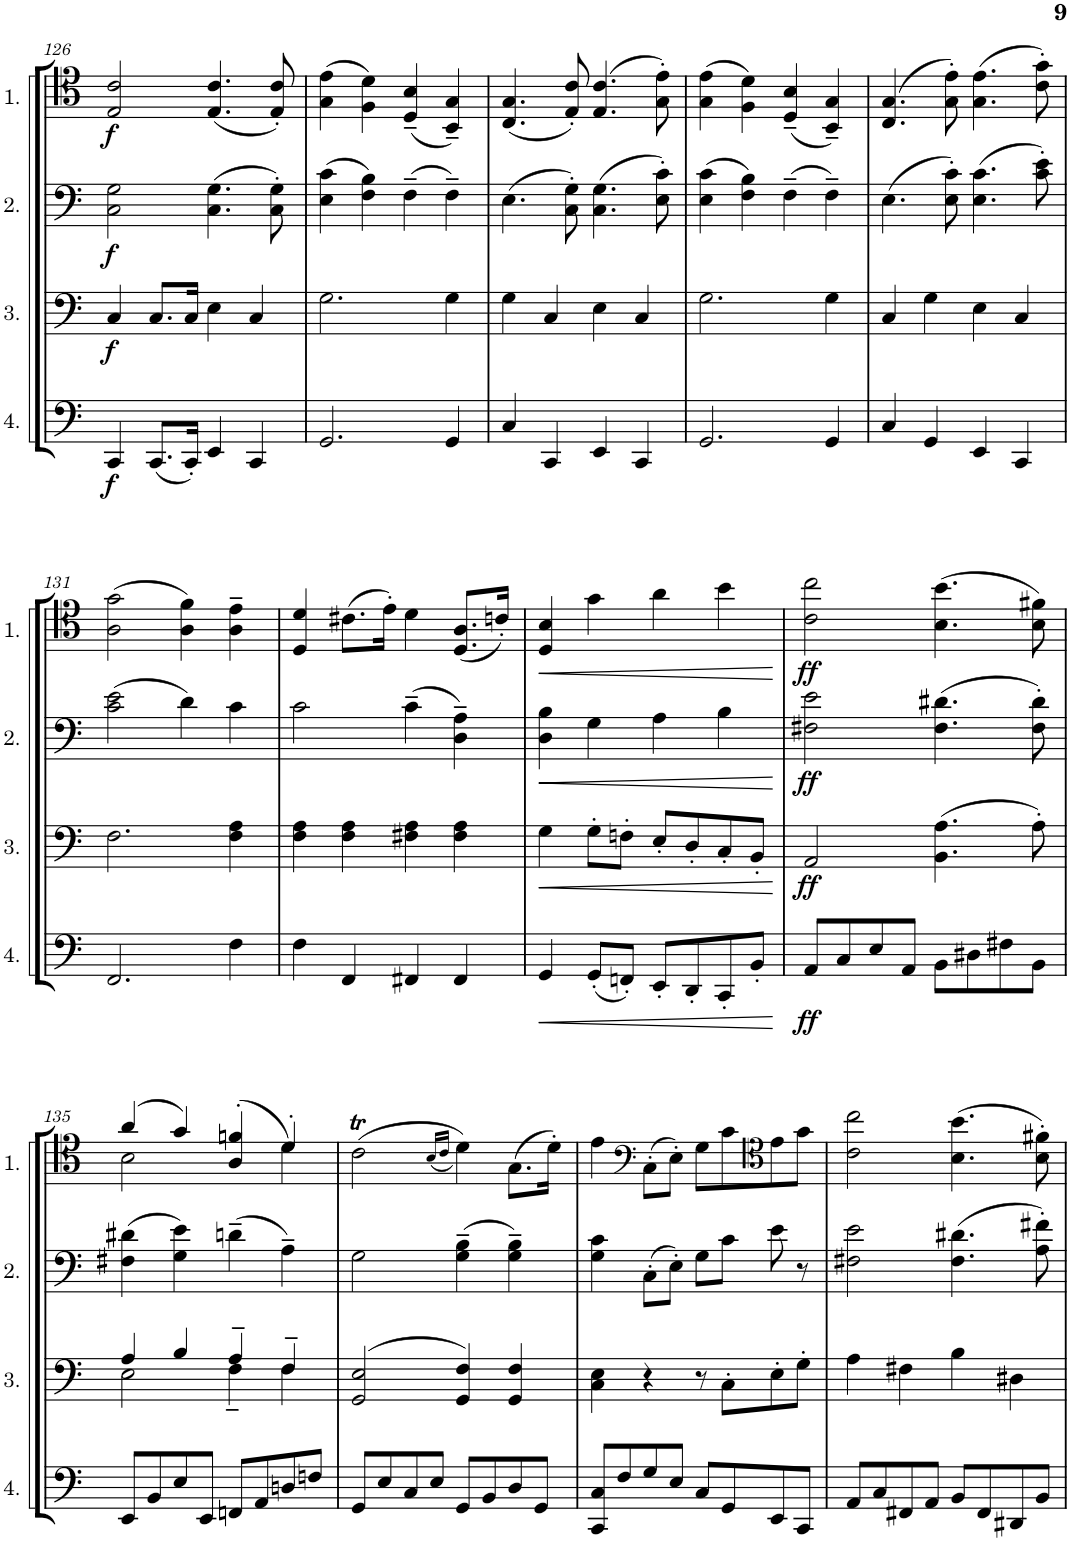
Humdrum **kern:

**kern	**dynam	**kern	**dynam	**kern	**dynam	**kern	**dynam
*part4	*part4	*part3	*part3	*part2	*part2	*part1	*part1
*staff4	*staff4	*staff3	*staff3	*staff2	*staff2	*staff1	*staff1
*I"Cello 4	*	*I"Cello 3	*	*I"Cello 2	*	*I"Cello 1	*
!!LO:PB:g=z
*clefF4	*	*clefF4	*	*clefF4	*	*clefC4	*
*k[]	*	*k[]	*	*k[]	*	*k[]	*
*M4/4	*	*M4/4	*	*M4/4	*	*M4/4	*
*met(c)	*	*met(c)	*	*met(c)	*	*met(c)	*
=126	=126	=126	=126	=126	=126	=126	=126
!	!LO:DY:b	!	!LO:DY:b	!	!LO:DY:b	!	!LO:DY:b
4CC/	f	4C/	f	2C\ 2G\	f	2E/ 2c/	f
(8.CC/L	.	8.C/L	.	.	.	.	.
16CC'/Jk)	.	16C/Jk	.	.	.	.	.
4EE/	.	4E\	.	(4.C\ 4.G\	.	(4.E/ 4.c/	.
4CC/	.	4C/	.	.	.	.	.
.	.	.	.	8C\' 8G\')	.	8E/' 8c/')	.
=127	=127	=127	=127	=127	=127	=127	=127
2.GG/	.	2.G\	.	(4E\ 4c\	.	(4G\ 4e\	.
.	.	.	.	4F\ 4B\)	.	4F\ 4d\)	.
.	.	.	.	(4F~\	.	(4D/~ 4B/~	.
4GG/	.	4G\	.	4F~\)	.	4BB/~ 4G/~)	.
=128	=128	=128	=128	=128	=128	=128	=128
4C/	.	4G\	.	(4.E\	.	(4.C/ 4.G/	.
4CC/	.	4C/	.	.	.	.	.
.	.	.	.	8C\' 8G\')	.	8E/' 8c/')	.
4EE/	.	4E\	.	(4.C\ 4.G\	.	(4.E/ 4.c/	.
4CC/	.	4C/	.	.	.	.	.
.	.	.	.	8E\' 8c\')	.	8G\' 8e\')	.
=129	=129	=129	=129	=129	=129	=129	=129
2.GG/	.	2.G\	.	(4E\ 4c\	.	(4G\ 4e\	.
.	.	.	.	4F\ 4B\)	.	4F\ 4d\)	.
.	.	.	.	(4F~\	.	(4D/~ 4B/~	.
4GG/	.	4G\	.	4F~\)	.	4BB/~ 4G/~)	.
=130	=130	=130	=130	=130	=130	=130	=130
4C/	.	4C/	.	(4.E\	.	(4.C/ 4.G/	.
4GG/	.	4G\	.	.	.	.	.
.	.	.	.	8E\' 8c\')	.	8G\' 8e\')	.
4EE/	.	4E\	.	(4.E\ 4.c\	.	(4.G\ 4.e\	.
4CC/	.	4C/	.	.	.	.	.
.	.	.	.	8c\' 8e\')	.	8c\' 8g\')	.
!!LO:LB:g=z
=131	=131	=131	=131	=131	=131	=131	=131
2.FF/	.	2.F\	.	(2c\ 2e\	.	(2A\ 2g\	.
.	.	.	.	4d\)	.	4A\ 4f\)	.
4F\	.	4F\ 4A\	.	4c\	.	4A\~ 4e\~	.
=132	=132	=132	=132	=132	=132	=132	=132
4F\	.	4F\ 4A\	.	2c\	.	4D/ 4d/	.
4FF/	.	4F\ 4A\	.	.	.	(8.c#X\L	.
.	.	.	.	.	.	16e'\Jk)	.
4FF#X/	.	4F#X\ 4A\	.	(4c~\	.	4d\	.
4FF#/	.	4F#\ 4A\	.	4D\~ 4A\~)	.	(8.D/ 8.A/L	.
.	.	.	.	.	.	16cn'/Jk)	.
=133	=133	=133	=133	=133	=133	=133	=133
!	!LO:HP:b	!	!LO:HP:b	!	!LO:HP:b	!	!LO:HP:b
4GG/	<	4G\	<	4D\ 4B\	<	4D/ 4B/	<
(8GG'/L	.	8G'\L	.	4G\	.	4g\	.
8FFn'/J)	.	8Fn'\J	.	.	.	.	.
8EE'/L	.	8E'/L	.	4A\	.	4a\	.
8DD'/	.	8D'/	.	.	.	.	.
8CC'/	.	8C'/	.	4B\	.	4b\	.
8BB'/J	.	8BB'/J	.	.	.	.	.
.	[	.	[	.	[	.	[
=134	=134	=134	=134	=134	=134	=134	=134
!	!LO:DY:b	!	!LO:DY:b	!	!LO:DY:b	!	!LO:DY:b
8AA/L	ff	2AA/	ff	2F#X\ 2e\	ff	2c\ 2cc\	ff
8C/	.	.	.	.	.	.	.
8E/	.	.	.	.	.	.	.
8AA/J	.	.	.	.	.	.	.
8BB\L	.	(4.BB\ 4.A\	.	(4.F#\ 4.d#X\	.	(4.B\ 4.b\	.
8D#X\	.	.	.	.	.	.	.
8F#X\	.	.	.	.	.	.	.
8BB\J	.	8A'\)	.	8F#\' 8d#\')	.	8B\ 8f#X\)	.
!!LO:LB:g=z
=135	=135	=135	=135	=135	=135	=135	=135
*	*	*^	*	*	*	*^	*
8EE/L	.	2E\	4A/	.	(4F#X\ 4d#X\	.	2B\	(>4a/	.
8BB/	.	.	.	.	.	.	.	.	.
8E/	.	.	4B/	.	4G\ 4e\)	.	.	4g/)	.
8EE/J	.	.	.	.	.	.	.	.	.
8FFn/L	.	4F~\	4A~/	.	(4dn~\	.	4A/	(>4fn'/	.
8AA/	.	.	.	.	.	.	.	.	.
8Dn/	.	4F~/	4F\	.	4A~\)	.	4d'/	4d\)	.
8Fn/J	.	.	.	.	.	.	.	.	.
*	*	*v	*v	*	*	*	*v	*v	*
=136	=136	=136	=136	=136	=136	=136	=136
8GG/L	.	(>2GG/ 2E/	.	2G\	.	(2cT\	.
8E/	.	.	.	.	.	.	.
8C/	.	.	.	.	.	.	.
8E/J	.	.	.	.	.	.	.
.	.	.	.	.	.	(16qB/LL	.
.	.	.	.	.	.	16qc/JJ	.
8GG/L	.	4GG/ 4F/)	.	(4G\~ 4B\~	.	4d\))	.
8BB/	.	.	.	.	.	.	.
8D/	.	4GG/ 4F/	.	4G\~ 4B\~)	.	(8.G\L	.
8GG/J	.	.	.	.	.	.	.
.	.	.	.	.	.	16d'\Jk)	.
=137	=137	=137	=137	=137	=137	=137	=137
8CC/ 8C/L	.	4C\ 4E\	.	4G\ 4c\	.	4e\	.
8F/	.	.	.	.	.	.	.
*	*	*	*	*	*	*clefF4	*
8G/	.	4r	.	(8C'\L	.	(8C'\L	.
8E/J	.	.	.	8E'\J)	.	8E'\J)	.
8C/L	.	8r	.	8G\L	.	8G\L	.
8GG/	.	8C'\L	.	8c\J	.	8c\	.
*	*	*	*	*	*	*clefC4	*
8EE/	.	8E'\	.	8e\	.	8e\	.
8CC/J	.	8G'\J	.	8r	.	8g\J	.
=138	=138	=138	=138	=138	=138	=138	=138
8AA/L	.	4A\	.	2F#X\ 2e\	.	2c\ 2cc\	.
8C/	.	.	.	.	.	.	.
8FF#X/	.	4F#X\	.	.	.	.	.
8AA/J	.	.	.	.	.	.	.
8BB/L	.	4B\	.	(4.F#\ 4.d#X\	.	(4.B\ 4.b\	.
8FF#/	.	.	.	.	.	.	.
8DD#X/	.	4D#X\	.	.	.	.	.
8BB/J	.	.	.	8A\' 8f#X\')	.	8B\' 8f#X\')	.
=	=	=	=	=	=	=	=
*-	*-	*-	*-	*-	*-	*-	*-
